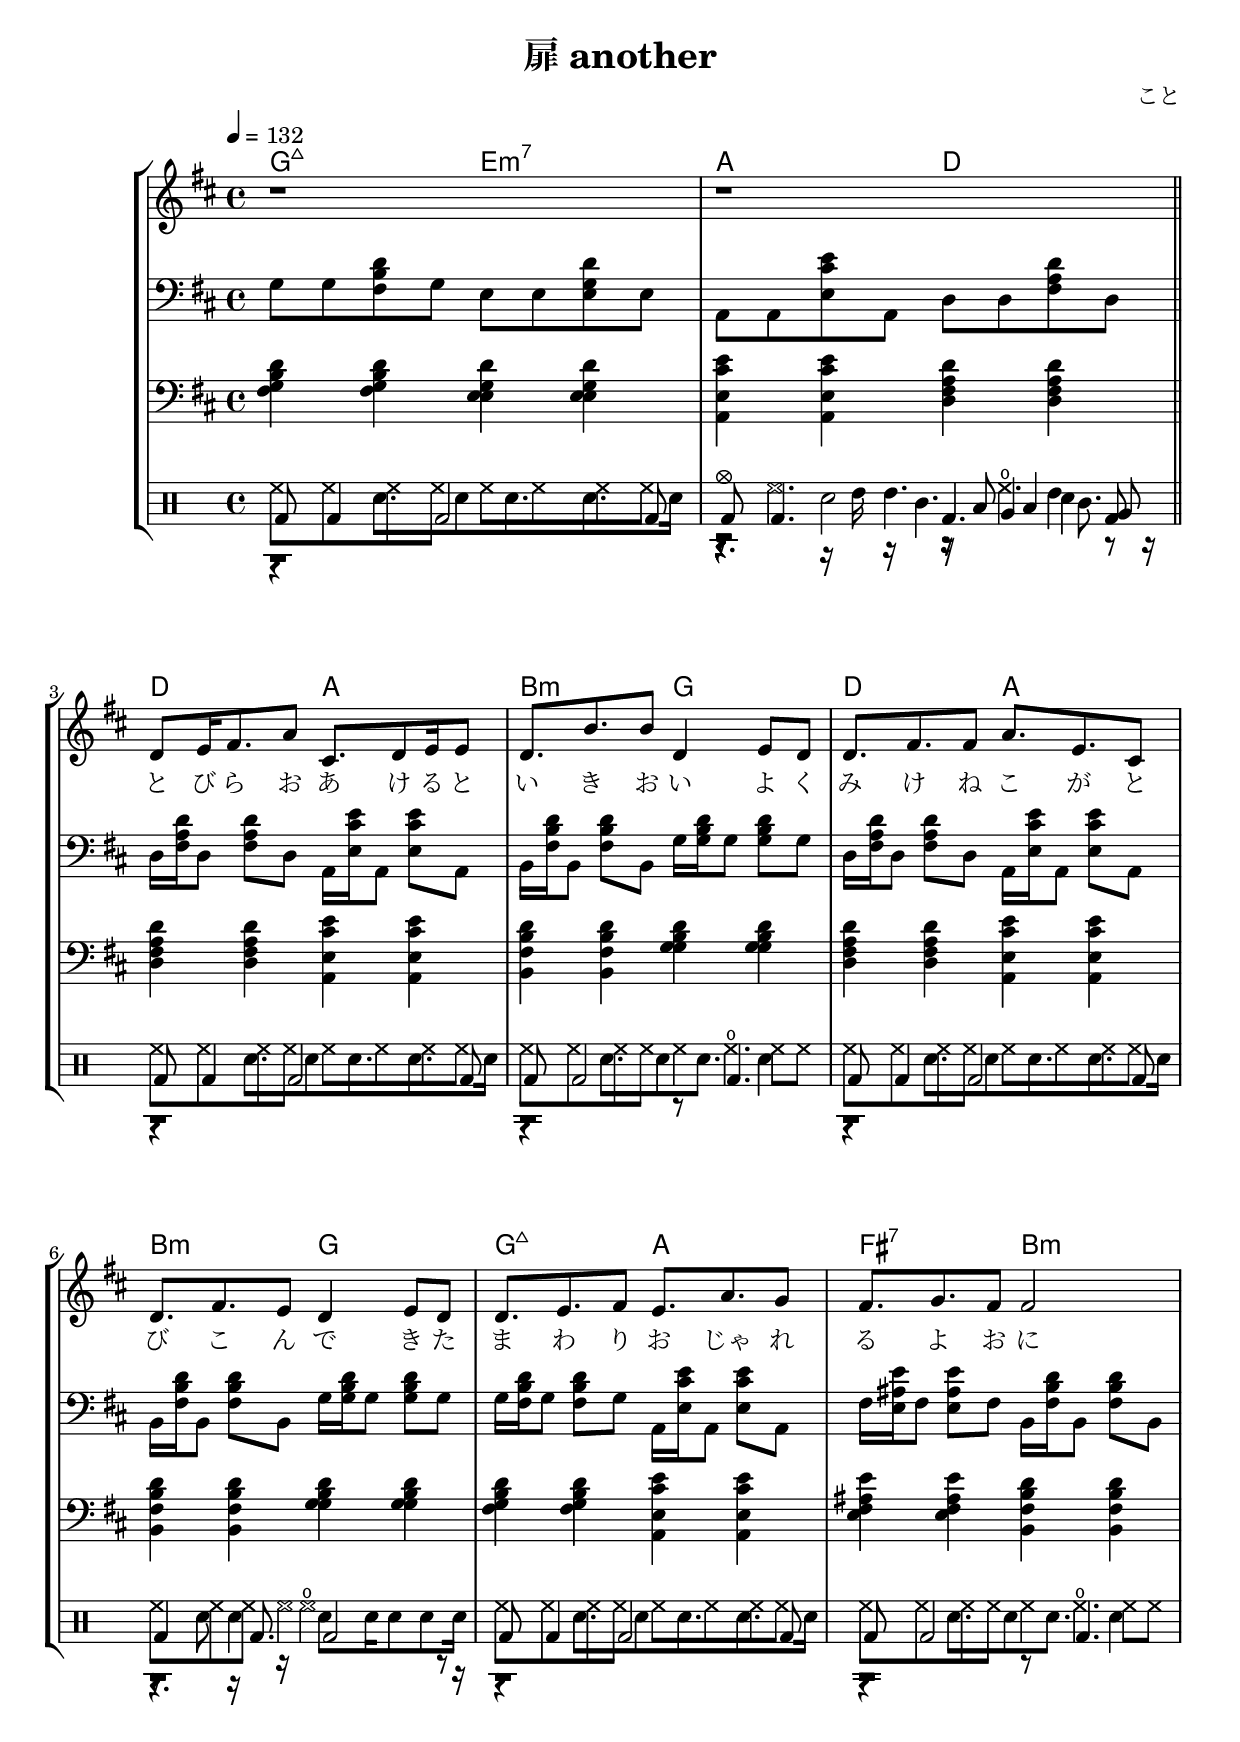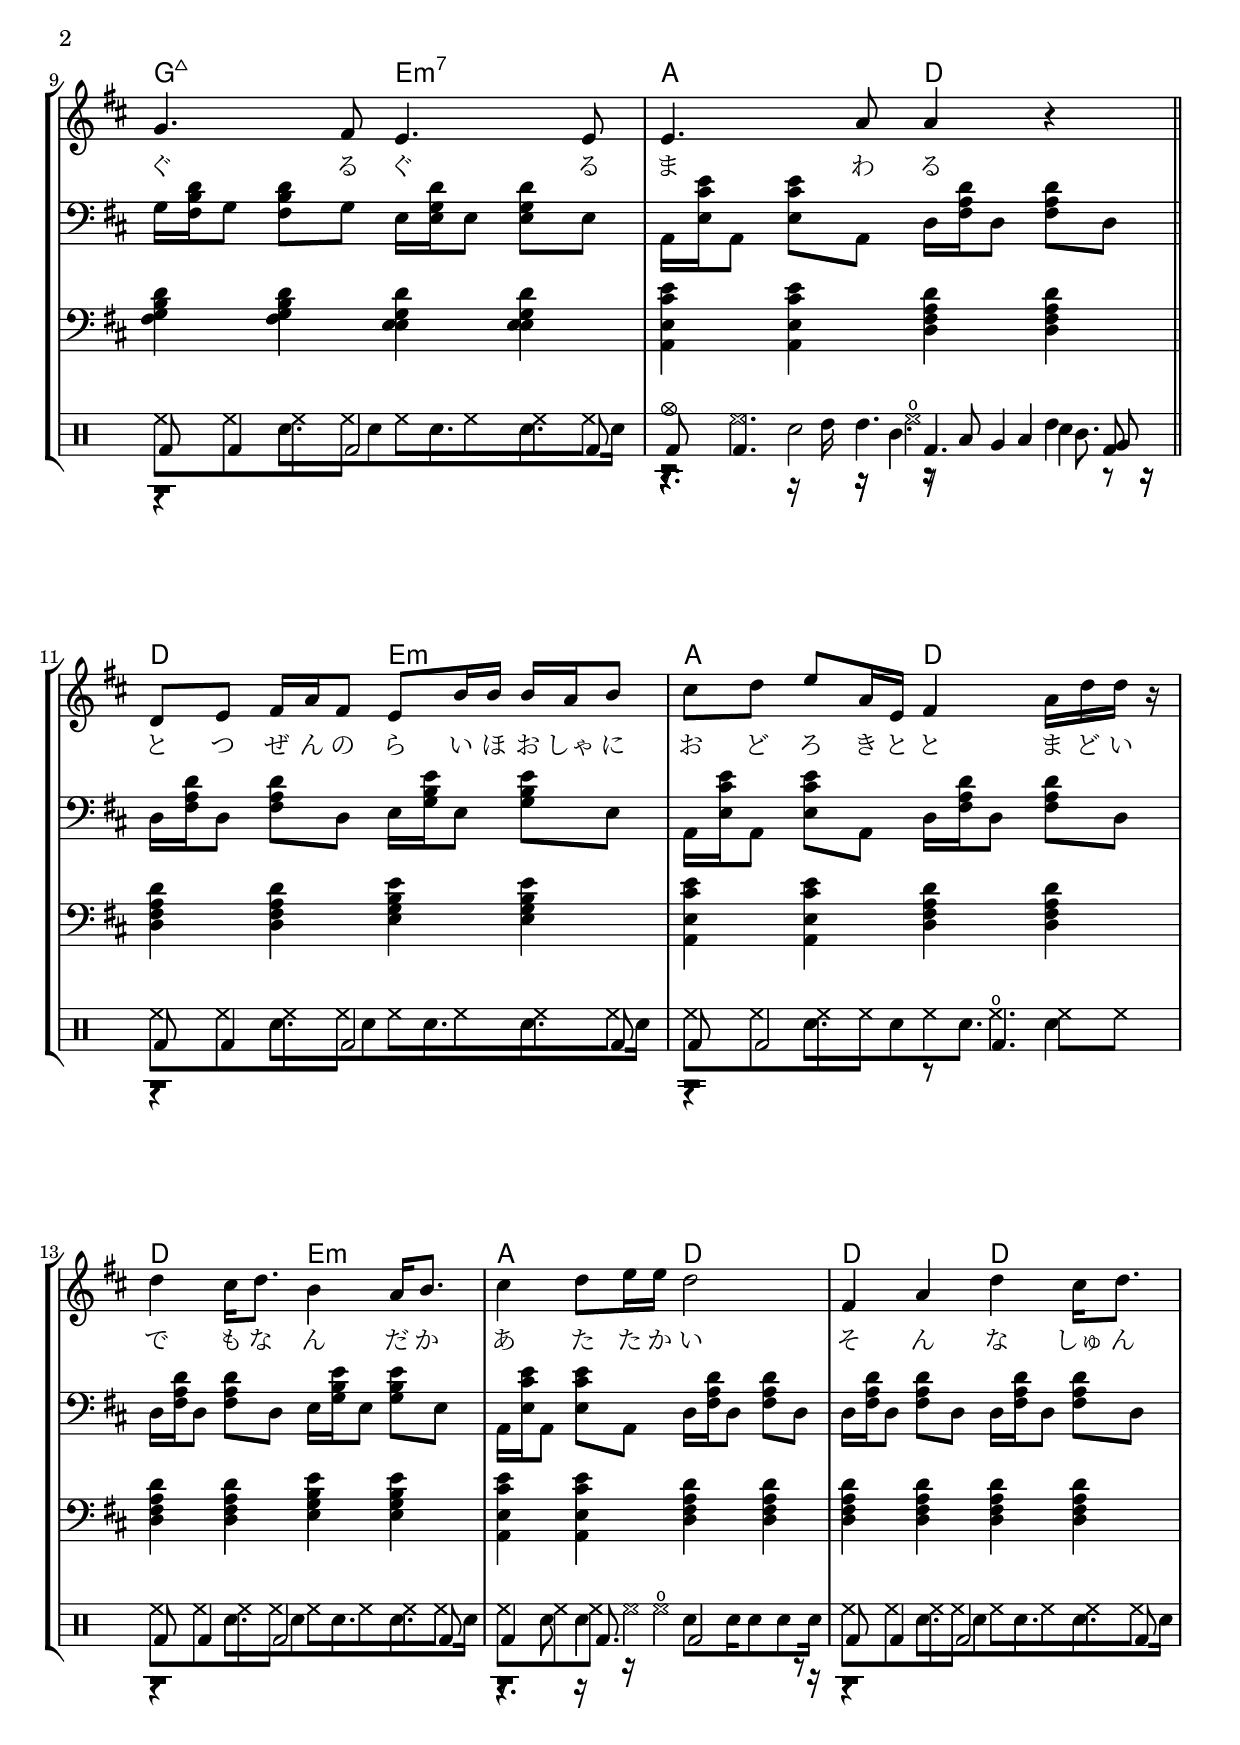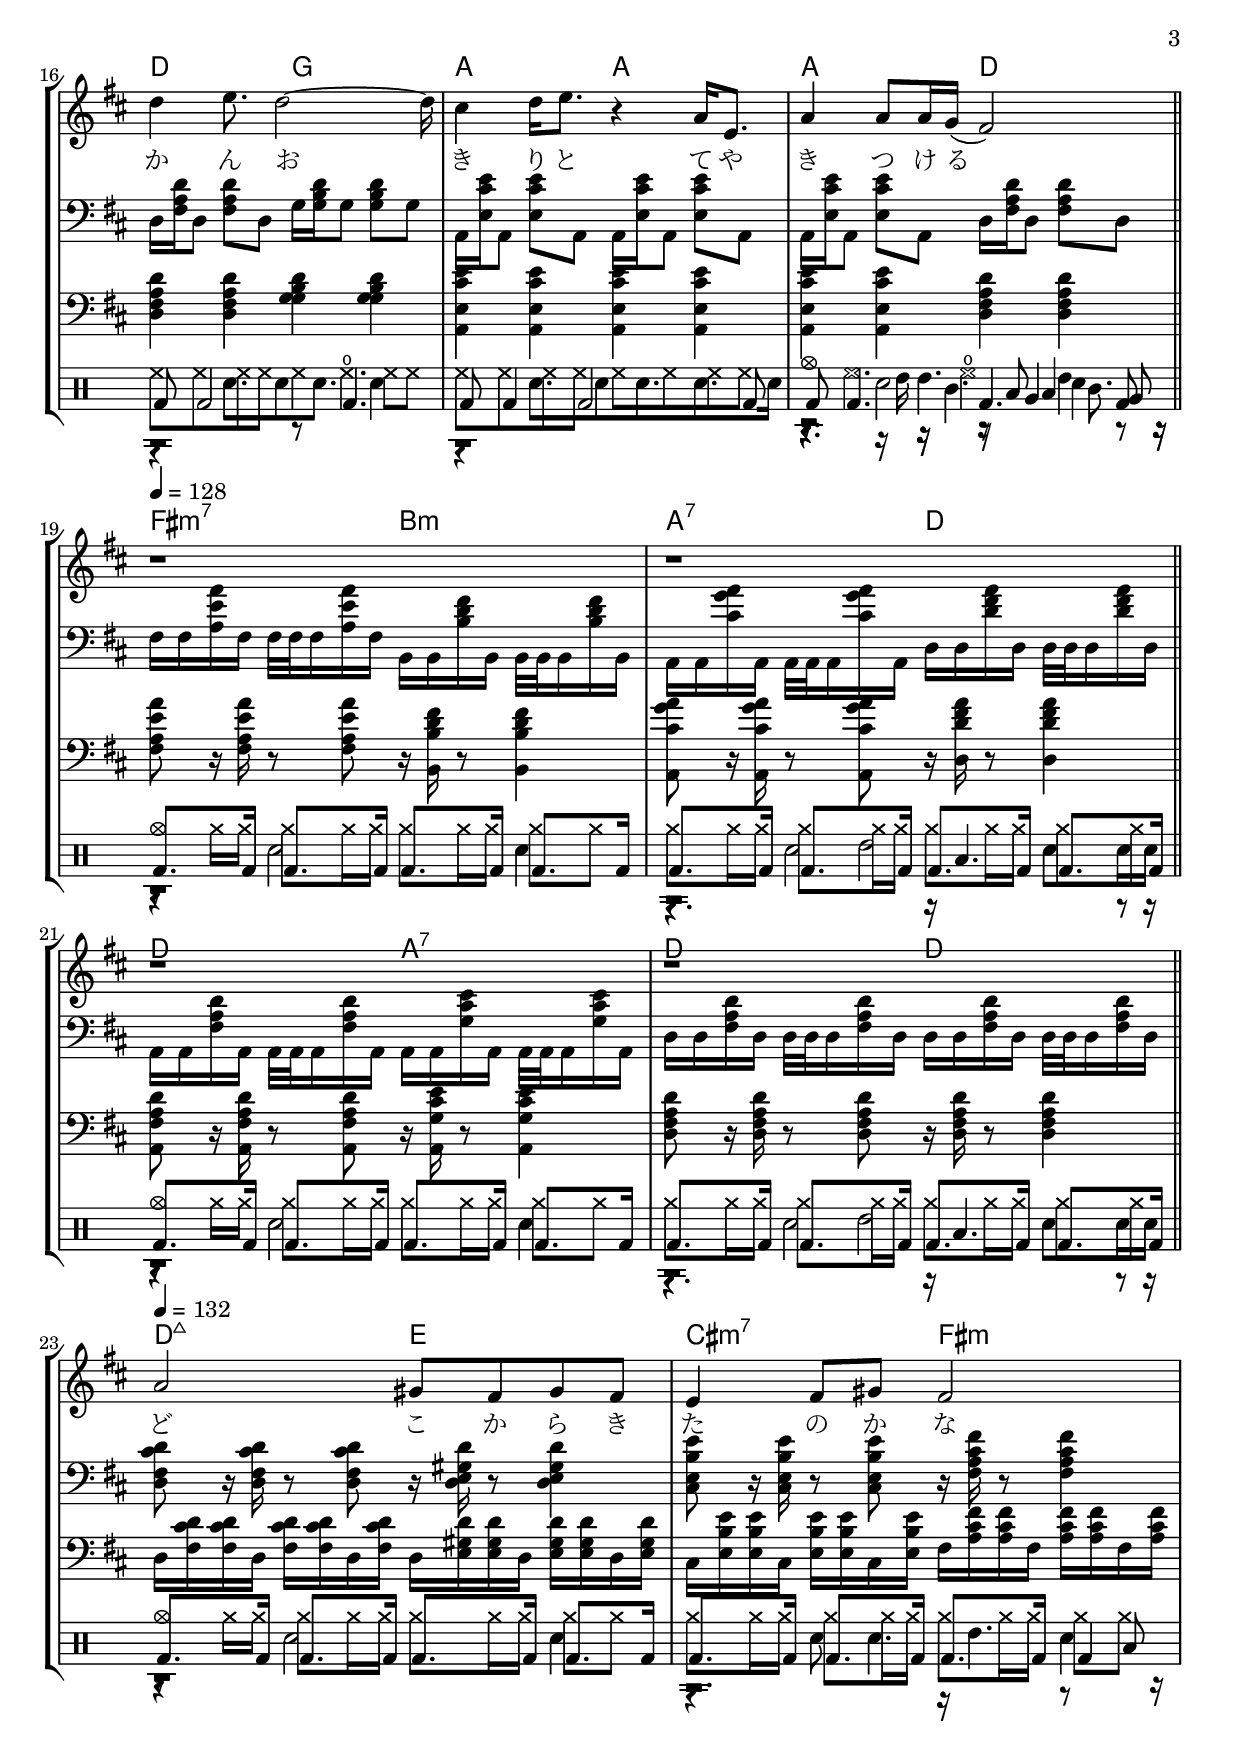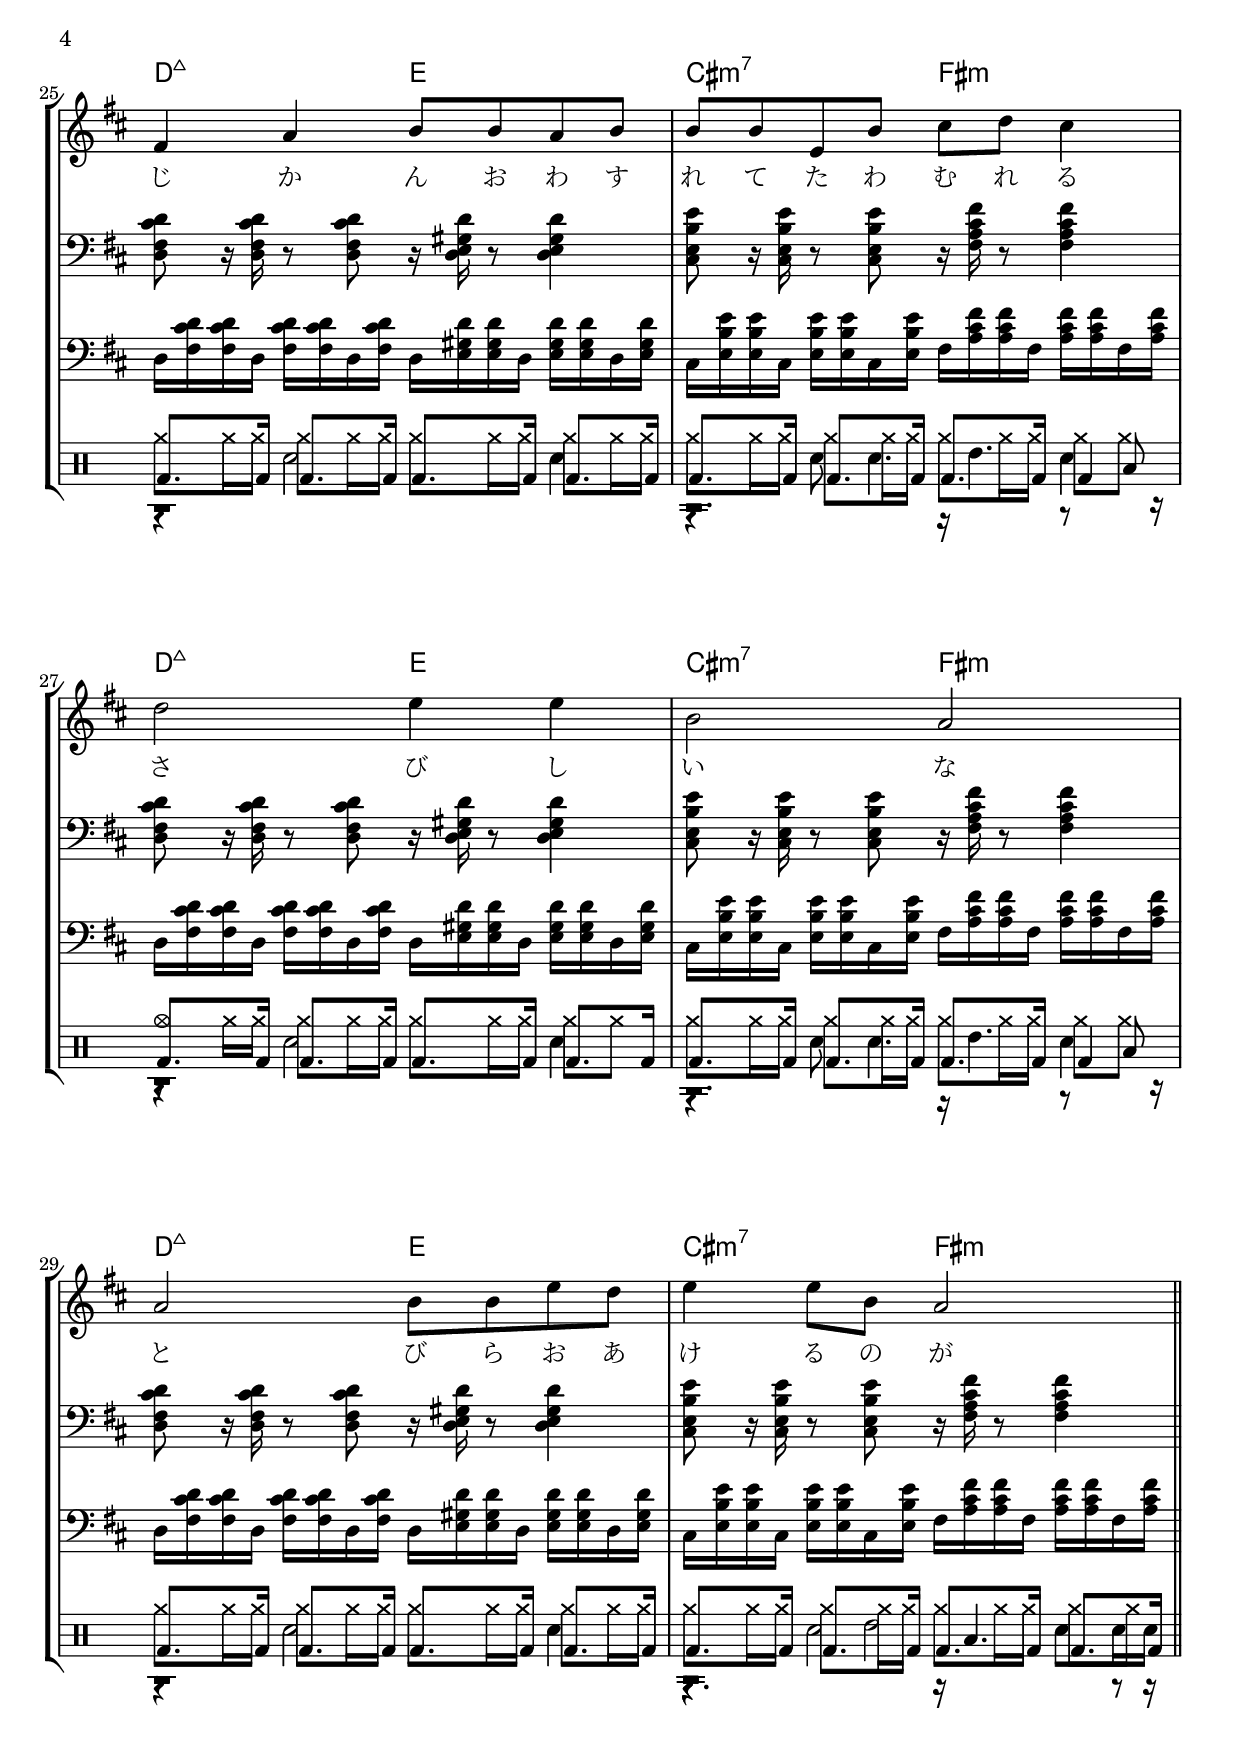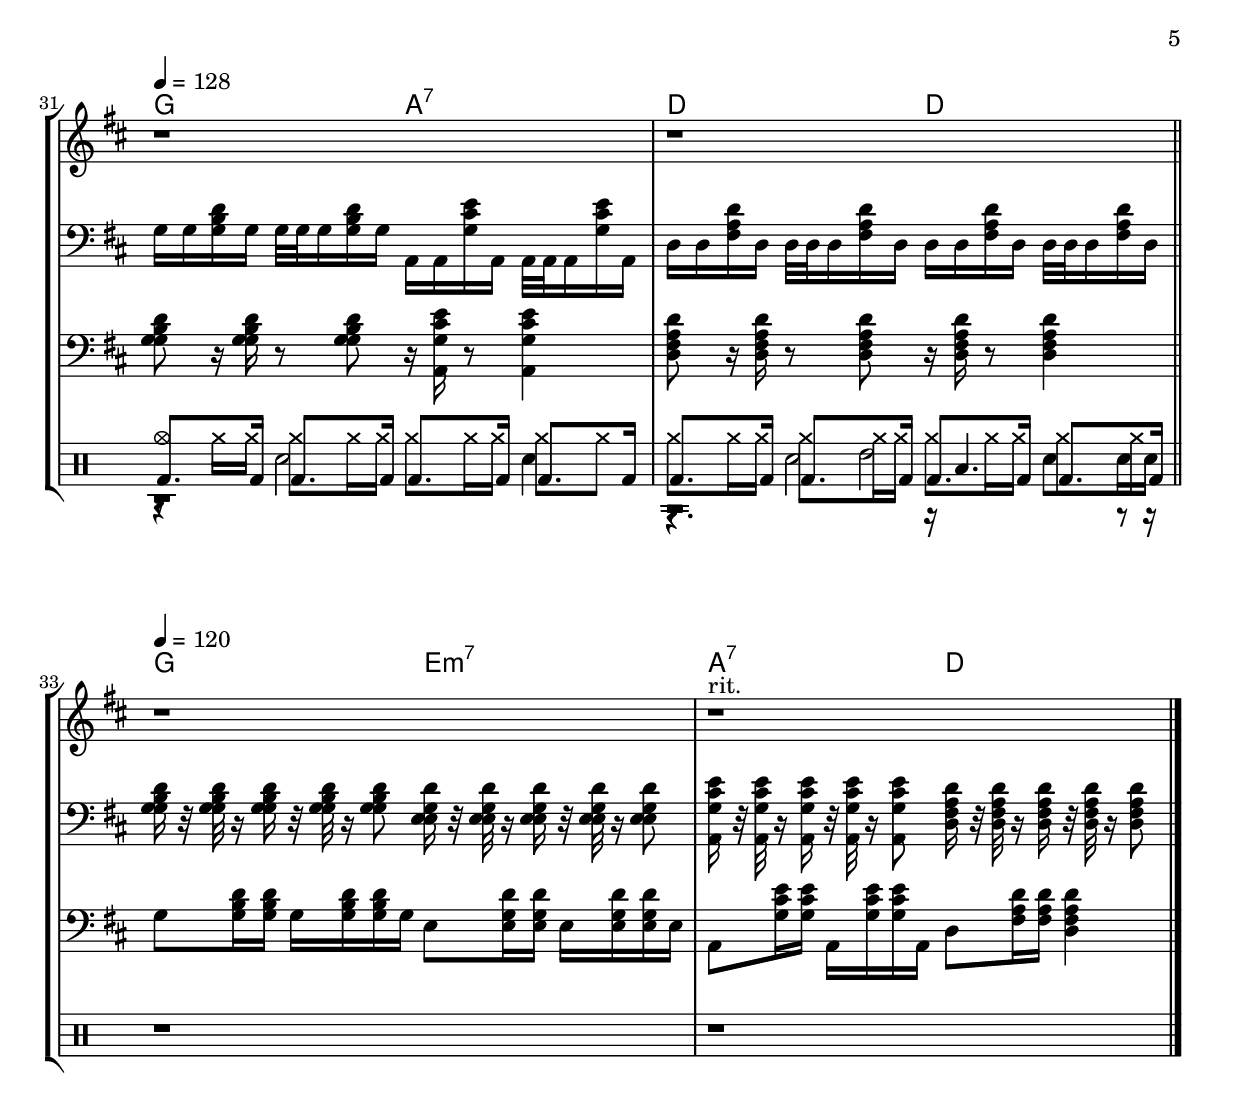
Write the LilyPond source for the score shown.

\version "2.12.1"

\header {
	title = \markup {"扉 another"}
	composer = \markup \center-column {こと}
}

harmony = \chordmode {
	g2:maj7 e:min7 a d 

	d a b:m g d a b:m g g:maj7 a fis:7 b:m g:maj7 e:min7 a d 

	d e:m a d d e:m a d d d d g a a a d 

	fis:min7 b:m a:7 d 

	d a:7 d d 

	d:maj7 e cis:min7 fis:m d:maj7 e cis:min7 fis:m d:maj7 e cis:min7 fis:m d:maj7 e cis:min7 fis:m 

	g a:7 d d 

	g e:min7 a:7 d 
}

melody = {
	\key d \major
	\tempo 4 = 132
	r1 | r1   
	\set Staff.midiInstrument = #"mmi0.38"
	d'8  e'16  fis'8.  a'8  cis'8.  d'8  e'16  e'8 
	d'8.  b'8.  b'8  d'4  e'8  d'8 
	d'8.  fis'8.  fis'8  a'8.  e'8.  cis'8 
	d'8.  fis'8.  e'8  d'4  e'8  d'8 
	d'8.  e'8.  fis'8  e'8.  a'8.  g'8 
	fis'8.  g'8.  fis'8  fis'2 
	g'4.  fis'8  e'4.  e'8 
	e'4.  a'8  a'4  	r4 	\set Staff.midiInstrument = #"mmi0.38"
	d'8  e'8  fis'16  a'16  fis'8  e'8  b'16  b'16  b'16  a'16  b'8 
	cis''8  d''8  e''8  a'16  e'16  fis'4  a'16  d''16  d''16  r16 
	d''4  cis''16  d''8.  b'4  a'16  b'8. 
	cis''4  d''8  e''16  e''16  d''2 
	fis'4  a'4  d''4  cis''16  d''8. 
	d''4  e''8.  d''2~d''16 
	cis''4  d''16  e''8.  r4  a'16  e'8. 
	a'4  a'8  a'16  g'16  (fis'2)
	\tempo 4 = 128
	r1 | r1   
	r1 | r1   
	\set Staff.midiInstrument = #"mmi0.38"
		\tempo 4 = 132
a'2  gis'8  fis'8  gis'8  fis'8 
	e'4  fis'8  gis'8  fis'2 
	fis'4  a'4  b'8  b'8  a'8  b'8 
	b'8  b'8  e'8  b'8  cis''8  d''8  cis''4 
	d''2  e''4  e''4 
	b'2  a'2 
	a'2  b'8  b'8  e''8  d''8 
	e''4  e''8  b'8  a'2
	\tempo 4 = 128
	r1 | r1   
	\tempo 4 = 120
	r1 | r1^"rit." \bar "|."
}

words = \lyricmode {
	
	と  び  ら  お  あ  け  る  と  い  き  お  い  よ  く  み  け  ね  こ  が  と  び  こ  ん  で  き  た  ま  わ  り  お  じゃ  れ  る  よ  お  に  ぐ  る  ぐ  る  ま  わ  る  
	と  つ  ぜ  ん  の  ら  い  ほ  お  しゃ  に  お  ど  ろ  き  と  と  ま  ど  い  で  も  な  ん  だ  か  あ  た  た  か  い  そ  ん  な  しゅ  ん  か  ん  お  き  り  と  て  や  き  つ  け  る  
	
	
	ど  こ  か  ら  き  た  の  か  な  じ  か  ん  お  わ  す  れ  て  た  わ  む  れ  る  さ  び  し  い  な  と  び  ら  お  あ  け  る  の  が  
	
	
}

tempochange = {
	\tempo 4 = 132
	r1 | r1 \bar "||"
	\tempo 4 = 132
	r1 | r1 | r1 | r1 | r1 | r1 | r1 | r1 \bar "||"
	\tempo 4 = 132
	r1 | r1 | r1 | r1 | r1 | r1 | r1 | r1 \bar "||"
	\tempo 4 = 128
	r1 | r1 \bar "||"
	\tempo 4 = 128
	r1 | r1 \bar "||"
	\tempo 4 = 132
	r1 | r1 | r1 | r1 | r1 | r1 | r1 | r1 \bar "||"
	\tempo 4 = 128
	r1 | r1 \bar "||"
	\tempo 4 = 120
	r1 | \tempo 4 = 90 r2 \tempo 4 = 80 r2 \bar "|."
}

mainacc = {
	\clef bass
	\set Staff.midiInstrument = #"Cello"
	\key d \major
	\tempo 4 = 132
	g8 g8 <fis b d'>8 g8
	e8 e8 <e g d'>8 e8
	a,8 a,8 <e cis' e'>8 a,8
	d8 d8 <fis a d'>8 d8
	\bar "||"

	\set Staff.midiInstrument = #"Viola"
	d16 <fis a d'>16 d8 <fis a d'>8 d8
	a,16 <e cis' e'>16 a,8 <e cis' e'>8 a,8
	b,16 <fis b d'>16 b,8 <fis b d'>8 b,8
	g16 <g b d'>16 g8 <g b d'>8 g8
	d16 <fis a d'>16 d8 <fis a d'>8 d8
	a,16 <e cis' e'>16 a,8 <e cis' e'>8 a,8
	b,16 <fis b d'>16 b,8 <fis b d'>8 b,8
	g16 <g b d'>16 g8 <g b d'>8 g8
	g16 <fis b d'>16 g8 <fis b d'>8 g8
	a,16 <e cis' e'>16 a,8 <e cis' e'>8 a,8
	fis16 <e ais e'>16 fis8 <e ais e'>8 fis8
	b,16 <fis b d'>16 b,8 <fis b d'>8 b,8
	g16 <fis b d'>16 g8 <fis b d'>8 g8
	e16 <e g d'>16 e8 <e g d'>8 e8
	a,16 <e cis' e'>16 a,8 <e cis' e'>8 a,8
	d16 <fis a d'>16 d8 <fis a d'>8 d8
	\bar "||"

	\set Staff.midiInstrument = #"Violin"
	d16 <fis a d'>16 d8 <fis a d'>8 d8
	e16 <g b e'>16 e8 <g b e'>8 e8
	a,16 <e cis' e'>16 a,8 <e cis' e'>8 a,8
	d16 <fis a d'>16 d8 <fis a d'>8 d8
	d16 <fis a d'>16 d8 <fis a d'>8 d8
	e16 <g b e'>16 e8 <g b e'>8 e8
	a,16 <e cis' e'>16 a,8 <e cis' e'>8 a,8
	d16 <fis a d'>16 d8 <fis a d'>8 d8
	d16 <fis a d'>16 d8 <fis a d'>8 d8
	d16 <fis a d'>16 d8 <fis a d'>8 d8
	d16 <fis a d'>16 d8 <fis a d'>8 d8
	g16 <g b d'>16 g8 <g b d'>8 g8
	a,16 <e cis' e'>16 a,8 <e cis' e'>8 a,8
	a,16 <e cis' e'>16 a,8 <e cis' e'>8 a,8
	a,16 <e cis' e'>16 a,8 <e cis' e'>8 a,8
	d16 <fis a d'>16 d8 <fis a d'>8 d8
	\bar "||"

	\set Staff.midiInstrument = #"Tenor Sax"
	\tempo 4 = 128
	fis16 fis16 <a e' a'>16 fis16   fis32 fis32 fis16 <a e' a'>16 fis16
	b,16 b,16 <b d' fis'>16 b,16   b,32 b,32 b,16 <b d' fis'>16 b,16
	a,16 a,16 <cis' g' a'>16 a,16   a,32 a,32 a,16 <cis' g' a'>16 a,16
	d16 d16 <d' fis' a'>16 d16   d32 d32 d16 <d' fis' a'>16 d16
	\bar "||"

	\set Staff.midiInstrument = #"Alto Sax"
	a,16 a,16 <fis a d'>16 a,16   a,32 a,32 a,16 <fis a d'>16 a,16
	a,16 a,16 <g cis' e'>16 a,16   a,32 a,32 a,16 <g cis' e'>16 a,16
	d16 d16 <fis a d'>16 d16   d32 d32 d16 <fis a d'>16 d16
	d16 d16 <fis a d'>16 d16   d32 d32 d16 <fis a d'>16 d16
	\bar "||"

	\set Staff.midiInstrument = #"Oboe"
	\tempo 4 = 132
	<d fis cis' d'>8 r16 <d fis cis' d'>16 r8     <d fis cis' d'>8
	r16 <d e gis d'>16 r8     <d e gis d'>4
	<cis e b e'>8 r16 <cis e b e'>16 r8     <cis e b e'>8
	r16 <fis a cis' fis'>16 r8     <fis a cis' fis'>4
	<d fis cis' d'>8 r16 <d fis cis' d'>16 r8     <d fis cis' d'>8
	r16 <d e gis d'>16 r8     <d e gis d'>4
	<cis e b e'>8 r16 <cis e b e'>16 r8     <cis e b e'>8
	r16 <fis a cis' fis'>16 r8     <fis a cis' fis'>4
	<d fis cis' d'>8 r16 <d fis cis' d'>16 r8     <d fis cis' d'>8
	r16 <d e gis d'>16 r8     <d e gis d'>4
	<cis e b e'>8 r16 <cis e b e'>16 r8     <cis e b e'>8
	r16 <fis a cis' fis'>16 r8     <fis a cis' fis'>4
	<d fis cis' d'>8 r16 <d fis cis' d'>16 r8     <d fis cis' d'>8
	r16 <d e gis d'>16 r8     <d e gis d'>4
	<cis e b e'>8 r16 <cis e b e'>16 r8     <cis e b e'>8
	r16 <fis a cis' fis'>16 r8     <fis a cis' fis'>4
	\bar "||"

	\set Staff.midiInstrument = #"Soprano Sax"
	\tempo 4 = 128
	g16 g16 <g b d'>16 g16   g32 g32 g16 <g b d'>16 g16
	a,16 a,16 <g cis' e'>16 a,16   a,32 a,32 a,16 <g cis' e'>16 a,16
	d16 d16 <fis a d'>16 d16   d32 d32 d16 <fis a d'>16 d16
	d16 d16 <fis a d'>16 d16   d32 d32 d16 <fis a d'>16 d16
	\bar "||"

	\set Staff.midiInstrument = #"Trumpet"
	\tempo 4 = 120
	<g g b d'>16 r32 <g g b d'>32 r16     <g g b d'>16 r32 <g g b d'>32 r16     <g g b d'>8
	<e e g d'>16 r32 <e e g d'>32 r16     <e e g d'>16 r32 <e e g d'>32 r16     <e e g d'>8
	<a, g cis' e'>16 r32 <a, g cis' e'>32 r16     <a, g cis' e'>16 r32 <a, g cis' e'>32 r16     <a, g cis' e'>8
	<d fis a d'>16 r32 <d fis a d'>32 r16     <d fis a d'>16 r32 <d fis a d'>32 r16     <d fis a d'>8
	\bar "|."
}

subacc = {
	\clef bass
	\set Staff.midiInstrument = #"Acoustic grand"
	\key d \major
	\tempo 4 = 132
	<g fis b d'>4 <g fis b d'>4
	<e e g d'>4 <e e g d'>4
	<a, e cis' e'>4 <a, e cis' e'>4
	<d fis a d'>4 <d fis a d'>4
	\bar "||"

	\set Staff.midiInstrument = #"Bright Acoustic"
	<d fis a d'>4 <d fis a d'>4
	<a, e cis' e'>4 <a, e cis' e'>4
	<b, fis b d'>4 <b, fis b d'>4
	<g g b d'>4 <g g b d'>4
	<d fis a d'>4 <d fis a d'>4
	<a, e cis' e'>4 <a, e cis' e'>4
	<b, fis b d'>4 <b, fis b d'>4
	<g g b d'>4 <g g b d'>4
	<g fis b d'>4 <g fis b d'>4
	<a, e cis' e'>4 <a, e cis' e'>4
	<fis e ais e'>4 <fis e ais e'>4
	<b, fis b d'>4 <b, fis b d'>4
	<g fis b d'>4 <g fis b d'>4
	<e e g d'>4 <e e g d'>4
	<a, e cis' e'>4 <a, e cis' e'>4
	<d fis a d'>4 <d fis a d'>4
	\bar "||"

	\set Staff.midiInstrument = #"Electric Piano 1"
	<d fis a d'>4 <d fis a d'>4
	<e g b e'>4 <e g b e'>4
	<a, e cis' e'>4 <a, e cis' e'>4
	<d fis a d'>4 <d fis a d'>4
	<d fis a d'>4 <d fis a d'>4
	<e g b e'>4 <e g b e'>4
	<a, e cis' e'>4 <a, e cis' e'>4
	<d fis a d'>4 <d fis a d'>4
	<d fis a d'>4 <d fis a d'>4
	<d fis a d'>4 <d fis a d'>4
	<d fis a d'>4 <d fis a d'>4
	<g g b d'>4 <g g b d'>4
	<a, e cis' e'>4 <a, e cis' e'>4
	<a, e cis' e'>4 <a, e cis' e'>4
	<a, e cis' e'>4 <a, e cis' e'>4
	<d fis a d'>4 <d fis a d'>4
	\bar "||"

	\set Staff.midiInstrument = #"Electric Piano2"
	\tempo 4 = 128
	<fis a e' a'>8 r16 <fis a e' a'>16 r8     <fis a e' a'>8
	r16 <b, b d' fis'>16 r8     <b, b d' fis'>4
	<a, cis' g' a'>8 r16 <a, cis' g' a'>16 r8     <a, cis' g' a'>8
	r16 <d d' fis' a'>16 r8     <d d' fis' a'>4
	\bar "||"

	\set Staff.midiInstrument = #"Electric Grand"
	<a, fis a d'>8 r16 <a, fis a d'>16 r8     <a, fis a d'>8
	r16 <a, g cis' e'>16 r8     <a, g cis' e'>4
	<d fis a d'>8 r16 <d fis a d'>16 r8     <d fis a d'>8
	r16 <d fis a d'>16 r8     <d fis a d'>4
	\bar "||"

	\set Staff.midiInstrument = #"Church organ"
	\tempo 4 = 132
	d16 <fis cis' d'>16 <fis cis' d'>16 d16   <fis cis' d'>16 <fis cis' d'>16 d16 <fis cis' d'>16
	d16 <e gis d'>16 <e gis d'>16 d16   <e gis d'>16 <e gis d'>16 d16 <e gis d'>16
	cis16 <e b e'>16 <e b e'>16 cis16   <e b e'>16 <e b e'>16 cis16 <e b e'>16
	fis16 <a cis' fis'>16 <a cis' fis'>16 fis16   <a cis' fis'>16 <a cis' fis'>16 fis16 <a cis' fis'>16
	d16 <fis cis' d'>16 <fis cis' d'>16 d16   <fis cis' d'>16 <fis cis' d'>16 d16 <fis cis' d'>16
	d16 <e gis d'>16 <e gis d'>16 d16   <e gis d'>16 <e gis d'>16 d16 <e gis d'>16
	cis16 <e b e'>16 <e b e'>16 cis16   <e b e'>16 <e b e'>16 cis16 <e b e'>16
	fis16 <a cis' fis'>16 <a cis' fis'>16 fis16   <a cis' fis'>16 <a cis' fis'>16 fis16 <a cis' fis'>16
	d16 <fis cis' d'>16 <fis cis' d'>16 d16   <fis cis' d'>16 <fis cis' d'>16 d16 <fis cis' d'>16
	d16 <e gis d'>16 <e gis d'>16 d16   <e gis d'>16 <e gis d'>16 d16 <e gis d'>16
	cis16 <e b e'>16 <e b e'>16 cis16   <e b e'>16 <e b e'>16 cis16 <e b e'>16
	fis16 <a cis' fis'>16 <a cis' fis'>16 fis16   <a cis' fis'>16 <a cis' fis'>16 fis16 <a cis' fis'>16
	d16 <fis cis' d'>16 <fis cis' d'>16 d16   <fis cis' d'>16 <fis cis' d'>16 d16 <fis cis' d'>16
	d16 <e gis d'>16 <e gis d'>16 d16   <e gis d'>16 <e gis d'>16 d16 <e gis d'>16
	cis16 <e b e'>16 <e b e'>16 cis16   <e b e'>16 <e b e'>16 cis16 <e b e'>16
	fis16 <a cis' fis'>16 <a cis' fis'>16 fis16   <a cis' fis'>16 <a cis' fis'>16 fis16 <a cis' fis'>16
	\bar "||"

	\set Staff.midiInstrument = #"Church organ"
	\tempo 4 = 128
	<g g b d'>8 r16 <g g b d'>16 r8     <g g b d'>8
	r16 <a, g cis' e'>16 r8     <a, g cis' e'>4
	<d fis a d'>8 r16 <d fis a d'>16 r8     <d fis a d'>8
	r16 <d fis a d'>16 r8     <d fis a d'>4
	\bar "||"

	\set Staff.midiInstrument = #"Church organ"
	\tempo 4 = 120
	g8 <g b d'>16 <g b d'>16   g16 <g b d'>16 <g b d'>16 g16
	e8 <e g d'>16 <e g d'>16   e16 <e g d'>16 <e g d'>16 e16
	a,8 <g cis' e'>16 <g cis' e'>16   a,16 <g cis' e'>16 <g cis' e'>16 a,16
	d8 <fis a d'>16 <fis a d'>16 <d fis a d'>4
	\bar "|."
}

percA = {
	\drummode {
	hh8 hh8 hh8 hh8 hh8 hh8 hh8 hh8  |r8 hh2. r8  \bar "||"
	hh8 hh8 hh8 hh8 hh8 hh8 hh8 hh8  |hh8 hh8 hh8 hh8 hh4 hh8 hh8  |hh8 hh8 hh8 hh8 hh8 hh8 hh8 hh8  |hh8 hh8 hh8 hh2 r8  |hh8 hh8 hh8 hh8 hh8 hh8 hh8 hh8  |hh8 hh8 hh8 hh8 hh4 hh8 hh8  |hh8 hh8 hh8 hh8 hh8 hh8 hh8 hh8  |r8 hh2. r8  \bar "||"
	hh8 hh8 hh8 hh8 hh8 hh8 hh8 hh8  |hh8 hh8 hh8 hh8 hh4 hh8 hh8  |hh8 hh8 hh8 hh8 hh8 hh8 hh8 hh8  |hh8 hh8 hh8 hh2 r8  |hh8 hh8 hh8 hh8 hh8 hh8 hh8 hh8  |hh8 hh8 hh8 hh8 hh4 hh8 hh8  |hh8 hh8 hh8 hh8 hh8 hh8 hh8 hh8  |r8 hh2. r8  \bar "||"
	r8 cymr16 cymr16 cymr8 cymr16 cymr16 cymr8 cymr16 cymr16 cymr8 cymr8  |cymr8 cymr16 cymr16 cymr8 cymr16 cymr16 cymr8 cymr16 cymr16 cymr8 cymr8  \bar "||"
	r8 cymr16 cymr16 cymr8 cymr16 cymr16 cymr8 cymr16 cymr16 cymr8 cymr8  |cymr8 cymr16 cymr16 cymr8 cymr16 cymr16 cymr8 cymr16 cymr16 cymr8 cymr8  \bar "||"
	r8 cymr16 cymr16 cymr8 cymr16 cymr16 cymr8 cymr16 cymr16 cymr8 cymr8  |cymr8 cymr16 cymr16 cymr8 cymr16 cymr16 cymr8 cymr16 cymr16 cymr8 cymr8  |cymr8 cymr16 cymr16 cymr8 cymr16 cymr16 cymr8 cymr16 cymr16 cymr8 cymr16 cymr16  |cymr8 cymr16 cymr16 cymr8 cymr16 cymr16 cymr8 cymr16 cymr16 cymr8 cymr8  |r8 cymr16 cymr16 cymr8 cymr16 cymr16 cymr8 cymr16 cymr16 cymr8 cymr8  |cymr8 cymr16 cymr16 cymr8 cymr16 cymr16 cymr8 cymr16 cymr16 cymr8 cymr8  |cymr8 cymr16 cymr16 cymr8 cymr16 cymr16 cymr8 cymr16 cymr16 cymr8 cymr16 cymr16  |cymr8 cymr16 cymr16 cymr8 cymr16 cymr16 cymr8 cymr16 cymr16 cymr8 cymr8  \bar "||"
	r8 cymr16 cymr16 cymr8 cymr16 cymr16 cymr8 cymr16 cymr16 cymr8 cymr8  |cymr8 cymr16 cymr16 cymr8 cymr16 cymr16 cymr8 cymr16 cymr16 cymr8 cymr8  \bar "||"
	r1 |r1 \bar "|."
	}
}

percB = {
	\drummode {
	r4 sn8. sn8 sn8. sn8. sn16  |r4 sn2 sn4  \bar "||"
	r4 sn8. sn8 sn8. sn8. sn16  |r4 sn8. sn8 sn8. sn4  |r4 sn8. sn8 sn8. sn8. sn16  |r8 sn8 sn4 sn8 sn16 sn8 sn8 sn16  |r4 sn8. sn8 sn8. sn8. sn16  |r4 sn8. sn8 sn8. sn4  |r4 sn8. sn8 sn8. sn8. sn16  |r4 sn2 sn4  \bar "||"
	r4 sn8. sn8 sn8. sn8. sn16  |r4 sn8. sn8 sn8. sn4  |r4 sn8. sn8 sn8. sn8. sn16  |r8 sn8 sn4 sn8 sn16 sn8 sn8 sn16  |r4 sn8. sn8 sn8. sn8. sn16  |r4 sn8. sn8 sn8. sn4  |r4 sn8. sn8 sn8. sn8. sn16  |r4 sn2 sn4  \bar "||"
	r4 sn2 sn4  |r4 sn2 sn8 sn16 sn16  \bar "||"
	r4 sn2 sn4  |r4 sn2 sn8 sn16 sn16  \bar "||"
	r4 sn2 sn4  |r4 sn8 sn4. sn4  |r4 sn2 sn4  |r4 sn8 sn4. sn4  |r4 sn2 sn4  |r4 sn8 sn4. sn4  |r4 sn2 sn4  |r4 sn2 sn8 sn16 sn16  \bar "||"
	r4 sn2 sn4  |r4 sn2 sn8 sn16 sn16  \bar "||"
	r1 |r1 \bar "|."
	}
}

percC = {
	\drummode {
	bd8 bd4 bd2 bd8  |bd8 bd4. bd4. bd8  \bar "||"
	bd8 bd4 bd2 bd8  |bd8 bd2 bd4.  |bd8 bd4 bd2 bd8  |bd4 r16 bd8. bd2  |bd8 bd4 bd2 bd8  |bd8 bd2 bd4.  |bd8 bd4 bd2 bd8  |bd8 bd4. bd4. bd8  \bar "||"
	bd8 bd4 bd2 bd8  |bd8 bd2 bd4.  |bd8 bd4 bd2 bd8  |bd4 r16 bd8. bd2  |bd8 bd4 bd2 bd8  |bd8 bd2 bd4.  |bd8 bd4 bd2 bd8  |bd8 bd4. bd4. bd8  \bar "||"
	bd8. bd16 bd8. bd16 bd8. bd16 bd8. bd16  |bd8. bd16 bd8. bd16 bd8. bd16 bd8. bd16  \bar "||"
	bd8. bd16 bd8. bd16 bd8. bd16 bd8. bd16  |bd8. bd16 bd8. bd16 bd8. bd16 bd8. bd16  \bar "||"
	bd8. bd16 bd8. bd16 bd8. bd16 bd8. bd16  |bd8. bd16 bd8. bd16 bd8. bd16 bd4  |bd8. bd16 bd8. bd16 bd8. bd16 bd8. bd16  |bd8. bd16 bd8. bd16 bd8. bd16 bd4  |bd8. bd16 bd8. bd16 bd8. bd16 bd8. bd16  |bd8. bd16 bd8. bd16 bd8. bd16 bd4  |bd8. bd16 bd8. bd16 bd8. bd16 bd8. bd16  |bd8. bd16 bd8. bd16 bd8. bd16 bd8. bd16  \bar "||"
	bd8. bd16 bd8. bd16 bd8. bd16 bd8. bd16  |bd8. bd16 bd8. bd16 bd8. bd16 bd8. bd16  \bar "||"
	r1 |r1 \bar "|."
	}
}

percD = {
	\drummode {
	r1  |r2 r8 hho4.  \bar "||"
	r1  |r2 r8 hho4.  |r1  |r4. r16 hho2 r16  |r1  |r2 r8 hho4.  |r1  |r4. r16 hho2 r16  \bar "||"
	r1  |r2 r8 hho4.  |r1  |r4. r16 hho2 r16  |r1  |r2 r8 hho4.  |r1  |r4. r16 hho2 r16  \bar "||"
	r1  |r4. tommh2 r8  \bar "||"
	r1  |r4. tommh2 r8  \bar "||"
	r1  |r2 r16 tommh4. r16  |r1  |r2 r16 tommh4. r16  |r1  |r2 r16 tommh4. r16  |r1  |r4. tommh2 r8  \bar "||"
	r1  |r4. tommh2 r8  \bar "||"
	r1 |r1 \bar "|."
	}
}

percE = {
	\drummode {
	r1 |cymc1  \bar "||"
	r1 |r1 |r1 |r1 |r1 |r1 |r1 |cymc1  \bar "||"
	r1 |r1 |r1 |r1 |r1 |r1 |r1 |cymc1  \bar "||"
	r1  |r2 r16 toml4. r16  \bar "||"
	r1  |r2 r16 toml4. r16  \bar "||"
	r1  |r2. r8 toml8  |r1  |r2. r8 toml8  |r1  |r2. r8 toml8  |r1  |r2 r16 toml4. r16  \bar "||"
	r1  |r2 r16 toml4. r16  \bar "||"
	r1 |r1 \bar "|."
	}
}

percF = {
	\drummode {
	r1 |r4 r16 tommh16 tommh4. tommh4  \bar "||"
	r1 |r1 |r1 |r1 |r1 |r1 |r1 |r4 r16 tommh16 tommh4. tommh4  \bar "||"
	r1 |r1 |r1 |r1 |r1 |r1 |r1 |r4 r16 tommh16 tommh4. tommh4  \bar "||"
	cymc1  |r1 \bar "||"
	cymc1  |r1 \bar "||"
	cymc1  |r1 |r1 |r1 |cymc1  |r1 |r1 |r1 \bar "||"
	cymc1  |r1 \bar "||"
	r1 | r1 \bar "|."
	}
}

percG = {
	\drummode {
	r1 |r4. r16 tomml4. tomml8.  \bar "||"
	r1 |r1 |r1 |r1 |r1 |r1 |r1 |r4. r16 tomml4. tomml8.  \bar "||"
	r1 |r1 |r1 |r1 |r1 |r1 |r1 |r4. r16 tomml4. tomml8.  \bar "||"
	r1 | r1 \bar "||"
	r1 | r1 \bar "||"
	r1 | r1 | r1 | r1 | r1 | r1 | r1 | r1 \bar "||"
	r1 | r1 \bar "||"
	r1 | r1 \bar "|."
	}
}

percH = {
	\drummode {
	r1 |r2 r16 toml8 toml4 r16  \bar "||"
	r1 |r1 |r1 |r1 |r1 |r1 |r1 |r2 r16 toml8 toml4 r16  \bar "||"
	r1 |r1 |r1 |r1 |r1 |r1 |r1 |r2 r16 toml8 toml4 r16  \bar "||"
	r1 | r1 \bar "||"
	r1 | r1 \bar "||"
	r1 | r1 | r1 | r1 | r1 | r1 | r1 | r1 \bar "||"
	r1 | r1 \bar "||"
	r1 | r1 \bar "|."
	}
}

percI = {
	\drummode {
	r1 |r2 r8 tomfh4 tomfh8  \bar "||"
	r1 |r1 |r1 |r1 |r1 |r1 |r1 |r2 r8 tomfh4 tomfh8  \bar "||"
	r1 |r1 |r1 |r1 |r1 |r1 |r1 |r2 r8 tomfh4 tomfh8  \bar "||"
	r1 | r1 \bar "||"
	r1 | r1 \bar "||"
	r1 | r1 | r1 | r1 | r1 | r1 | r1 | r1 \bar "||"
	r1 | r1 \bar "||"
	r1 | r1 \bar "|."
	}
}

\score {
	<<
		\new StaffGroup <<
			\new ChordNames {\harmony}
			\new Voice = "melody" {\melody}
			\new Lyrics \lyricsto "melody" \words
			\new Staff = "mainacc" {\mainacc}
			\new Staff = "subacc" {\subacc}
			\new DrumStaff <<
				\new DrumVoice {\percA}
				\new DrumVoice {\percB}
				\new DrumVoice {\percC}
				\new DrumVoice {\percD}
				\new DrumVoice {\percE}
				\new DrumVoice {\percF}
				\new DrumVoice {\percG}
				\new DrumVoice {\percH}
				\new DrumVoice {\percI}
			>>
		>>
	>>
	\layout { }
}
